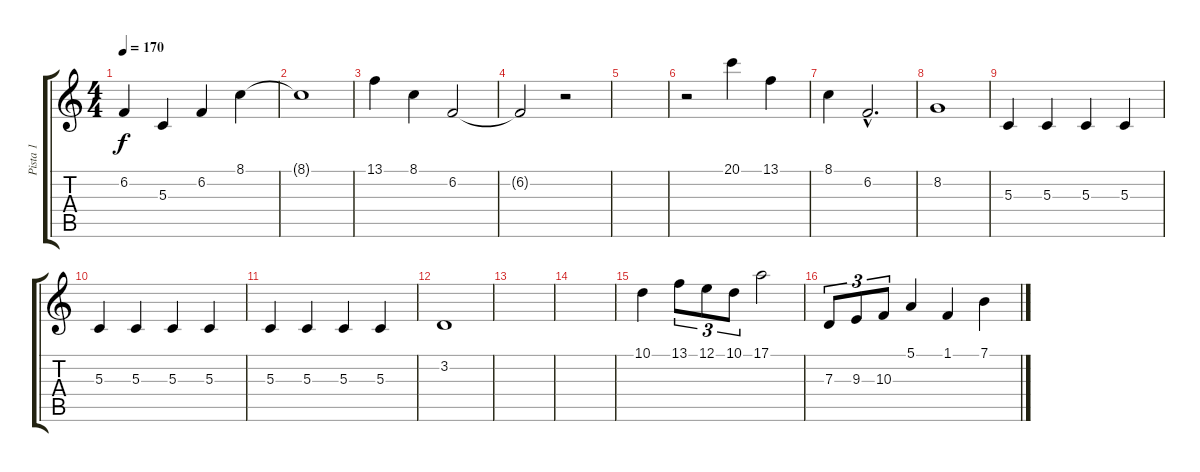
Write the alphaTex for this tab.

\track ("Pista 1" "Pista 1") {instrument trumpet}
\staff {score tabs}
\tuning (E4 B3 G3 D3 A2 E2) {hide}
\ts (4 4)
\tempo 170
\clef g2
\ks c
6.2.4{dy f volume 15} 5.3.4 6.2.4 8.1.4 |
8.1{t}.1 |
13.1.4 8.1.4 6.2.2 |
6.2{t}.2 r.2 |
|
r.2 20.1.4 13.1.4 |
8.1.4 6.2{hac}.2{d} |
8.2.1 |
5.3.4 5.3.4 5.3.4 5.3.4 |
5.3.4 5.3.4 5.3.4 5.3.4 |
5.3.4 5.3.4 5.3.4 5.3.4 |
3.2.1 |
|
|
10.1.4 13.1.8{tu (3 2)} 12.1.8{tu (3 2)} 10.1.8{tu (3 2)} 17.1.2 |
7.3.8{tu (3 2)} 9.3.8{tu (3 2)} 10.3.8{tu (3 2)} 5.1.4 1.1.4 7.1.4
